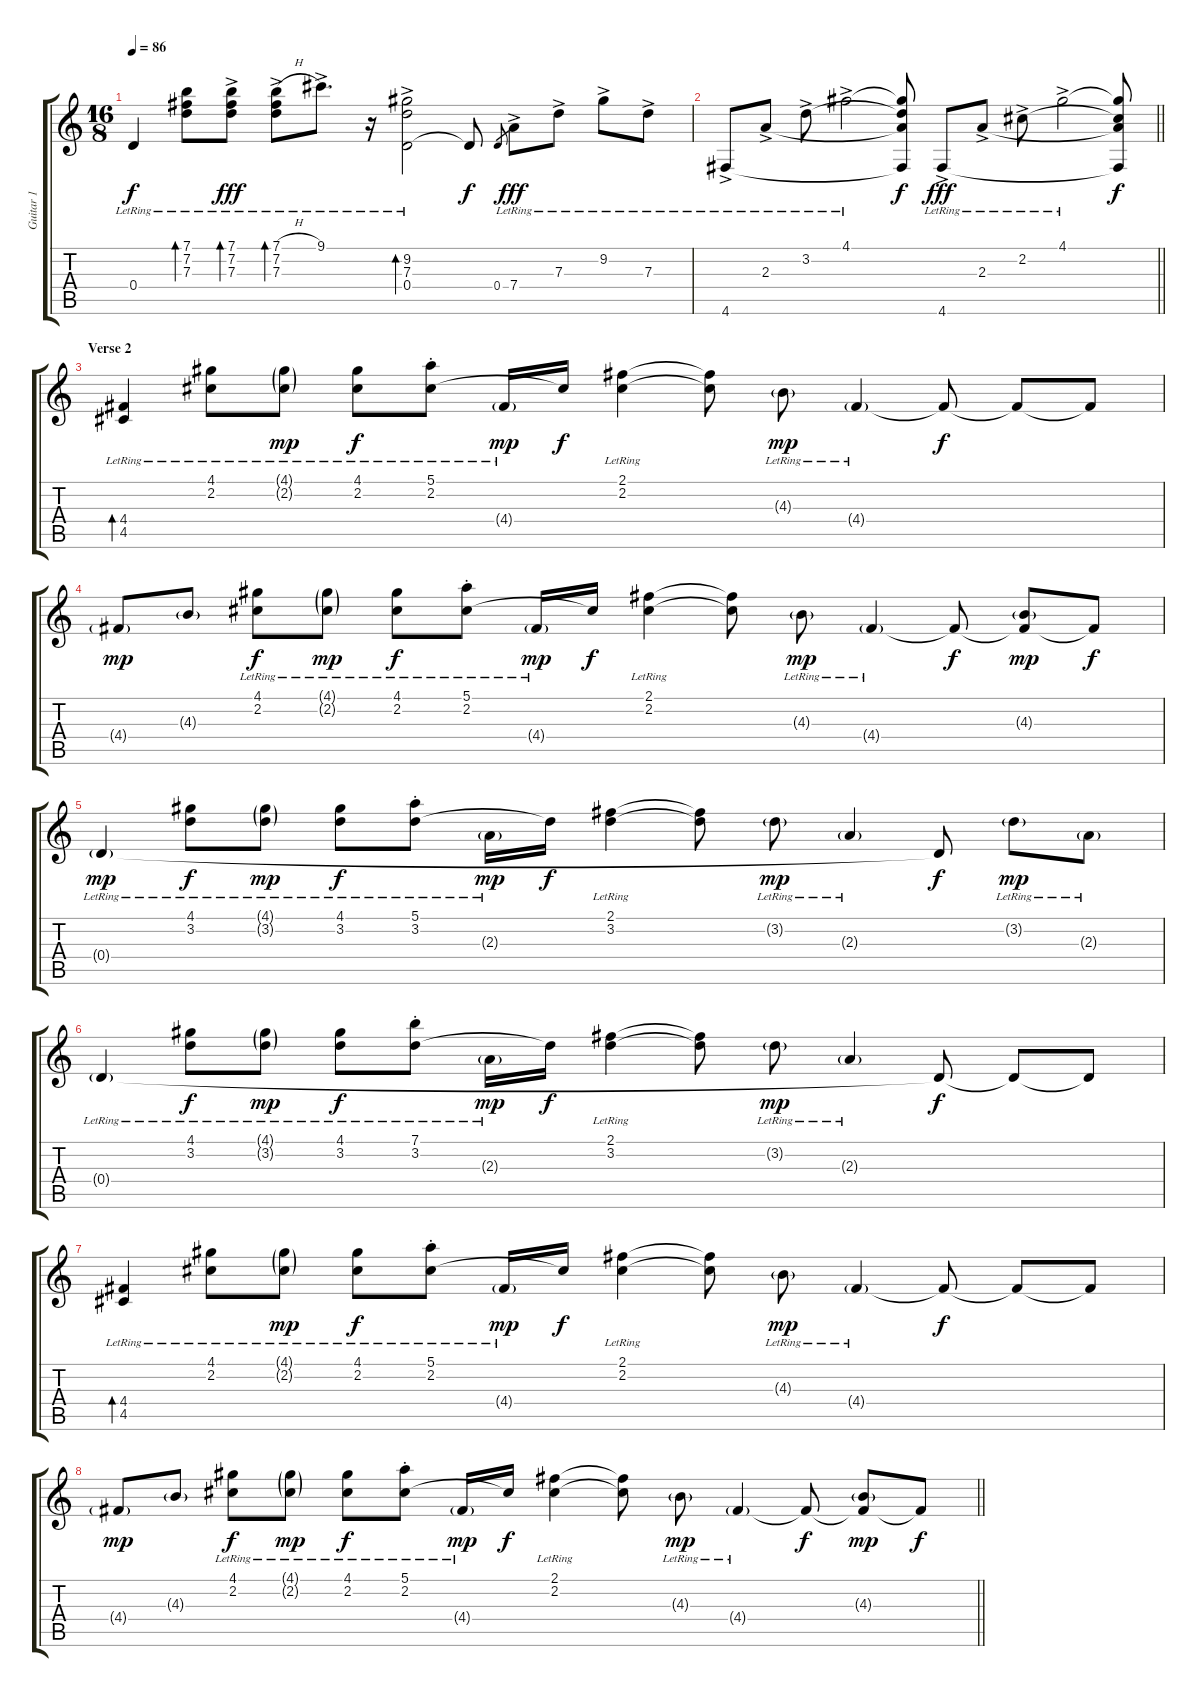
\track ("Guitar 1" "Guitar 1") {instrument electricguitarjazz}
\staff {score tabs}
\tuning (E4 B3 G3 D3 A2 D2) {hide}
\ts (16 8)
\tempo 86
\clef g2
\ks c
0.4{lr}.4{dy f} (7.1{lr} 7.2{lr} 7.3{lr}).8{bd 60} (7.1{ac lr} 7.2{ac lr} 7.3{ac lr}).8{bd 60 dy fff} (7.1{h ac lr} 7.2{ac lr} 7.3{ac lr}).8{bd 60} 9.1{ac lr}.8{d} r.16 (9.2{ac lr} 7.3{ac lr} 0.4{ac lr}).2{bd 60} 0.4{t}.8{dy f} 0.4.8{gr} 7.4{ac lr}.8{dy fff} 7.3{ac lr}.8 9.2{ac lr}.8 7.3{ac lr}.8 |
\barLineRight lightlight
4.6{ac lr}.8 2.3{ac lr}.8 3.2{ac lr}.8 4.1{ac lr}.2 (4.1{t} 3.2{t} 2.3{t} 4.6{t}).8{dy f} 4.6{ac lr}.8{dy fff} 2.3{ac lr}.8 2.2{ac lr}.8 4.1{ac lr}.2 (4.1{t} 2.2{t} 2.3{t} 4.6{t}).8{dy f} |
\section ("" "Verse 2")
(4.4{lr} 4.5).4{bd 120 volume 9 balance 4 instrument electricguitarjazz} (4.1{lr} 2.2{lr}).8 (4.1{g lr} 2.2{g lr}).8{dy mp} (4.1{lr} 2.2{lr}).8{dy f} (5.1{st lr} 2.2{st lr}).8 4.4{g lr}.16{dy mp} 2.2{t}.16{dy f} (2.1{lr} 2.2{lr}).4 (2.1{t} 2.2{t}).8 4.3{g lr}.8{dy mp} 4.4{g lr}.4 4.4{t}.8{dy f} 4.4{t}.8 4.4{t}.8 |
4.4{g}.8{dy mp} 4.3{g}.8 (4.1{lr} 2.2{lr}).8{dy f} (4.1{g lr} 2.2{g lr}).8{dy mp} (4.1{lr} 2.2{lr}).8{dy f} (5.1{st lr} 2.2{st lr}).8 4.4{g lr}.16{dy mp} 2.2{t}.16{dy f} (2.1{lr} 2.2{lr}).4 (2.1{t} 2.2{t}).8 4.3{g lr}.8{dy mp} 4.4{g lr}.4 4.4{t}.8{dy f} (4.3{g} 4.4{t}).8{dy mp} 4.4{t}.8{dy f} |
0.4{g lr}.4{dy mp} (4.1{lr} 3.2{lr}).8{dy f} (4.1{g lr} 3.2{g lr}).8{dy mp} (4.1{lr} 3.2{lr}).8{dy f} (5.1{st lr} 3.2{st lr}).8 2.3{g lr}.16{dy mp} 3.2{t}.16{dy f} (2.1{lr} 3.2{lr}).4 (2.1{t} 3.2{t}).8 3.2{g lr}.8{dy mp} 2.3{g lr}.4 0.4{t}.8{dy f} 3.2{g lr}.8{dy mp} 2.3{g lr}.8 |
0.4{g lr}.4 (4.1{lr} 3.2{lr}).8{dy f} (4.1{g lr} 3.2{g lr}).8{dy mp} (4.1{lr} 3.2{lr}).8{dy f} (7.1{st lr} 3.2{st lr}).8 2.3{g lr}.16{dy mp} 3.2{t}.16{dy f} (2.1{lr} 3.2{lr}).4 (2.1{t} 3.2{t}).8 3.2{g lr}.8{dy mp} 2.3{g lr}.4 0.4{t}.8{dy f} 0.4{t}.8 0.4{t}.8 |
(4.4{lr} 4.5).4{bd 120} (4.1{lr} 2.2{lr}).8 (4.1{g lr} 2.2{g lr}).8{dy mp} (4.1{lr} 2.2{lr}).8{dy f} (5.1{st lr} 2.2{st lr}).8 4.4{g lr}.16{dy mp} 2.2{t}.16{dy f} (2.1{lr} 2.2{lr}).4 (2.1{t} 2.2{t}).8 4.3{g lr}.8{dy mp} 4.4{g lr}.4 4.4{t}.8{dy f} 4.4{t}.8 4.4{t}.8 |
\barLineRight lightlight
4.4{g}.8{dy mp} 4.3{g}.8 (4.1{lr} 2.2{lr}).8{dy f} (4.1{g lr} 2.2{g lr}).8{dy mp} (4.1{lr} 2.2{lr}).8{dy f} (5.1{st lr} 2.2{st lr}).8 4.4{g lr}.16{dy mp} 2.2{t}.16{dy f} (2.1{lr} 2.2{lr}).4 (2.1{t} 2.2{t}).8 4.3{g lr}.8{dy mp} 4.4{g lr}.4 4.4{t}.8{dy f} (4.3{g} 4.4{t}).8{dy mp} 4.4{t}.8{dy f}
